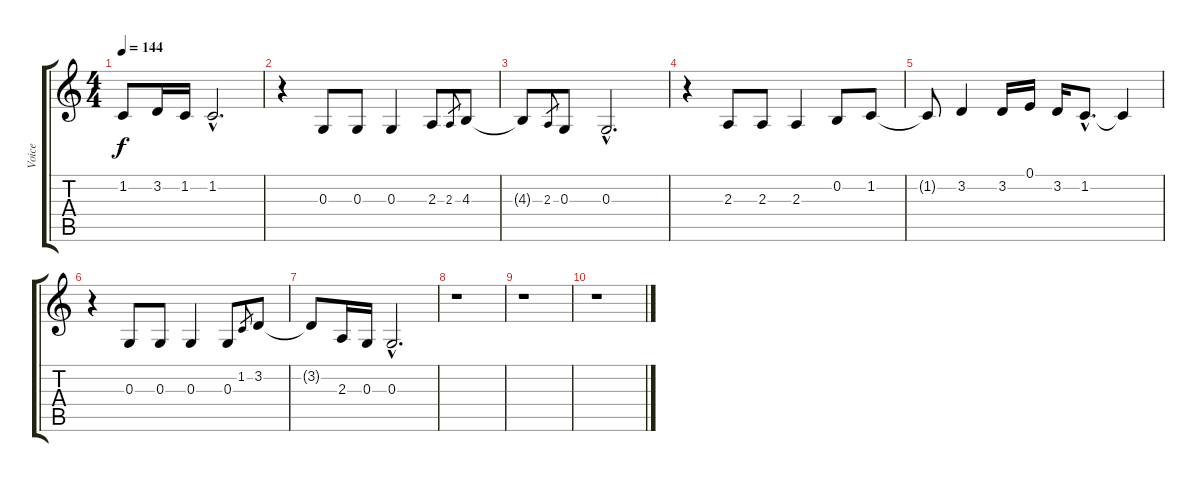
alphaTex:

\track ("Voice" "Voice") {instrument pad4choir}
\staff {score tabs}
\tuning (E4 B3 G3 D3 A2 E2) {hide}
\ts (4 4)
\tempo 144
\clef g2
\ks c
1.2{t}.8{dy f} 3.2.16 1.2.16 1.2{hac}.2{d} |
r.4 0.3.8 0.3.8 0.3.4 2.3.8 2.3.8{gr} 4.3.8 |
4.3{t}.8 2.3.8{gr} 0.3.8 0.3{hac}.2{d} |
r.4 2.3.8 2.3.8 2.3.4 0.2.8 1.2.8 |
1.2{t}.8 3.2.4 3.2.16 0.1.16 3.2.16 1.2{hac}.8{d} 1.2{t}.4 |
r.4 0.3.8 0.3.8 0.3.4 0.3.8 1.2.8{gr} 3.2.8 |
3.2{t}.8 2.3.16 0.3.16 0.3{hac}.2{d} |
r.1 |
r.1 |
r.1
